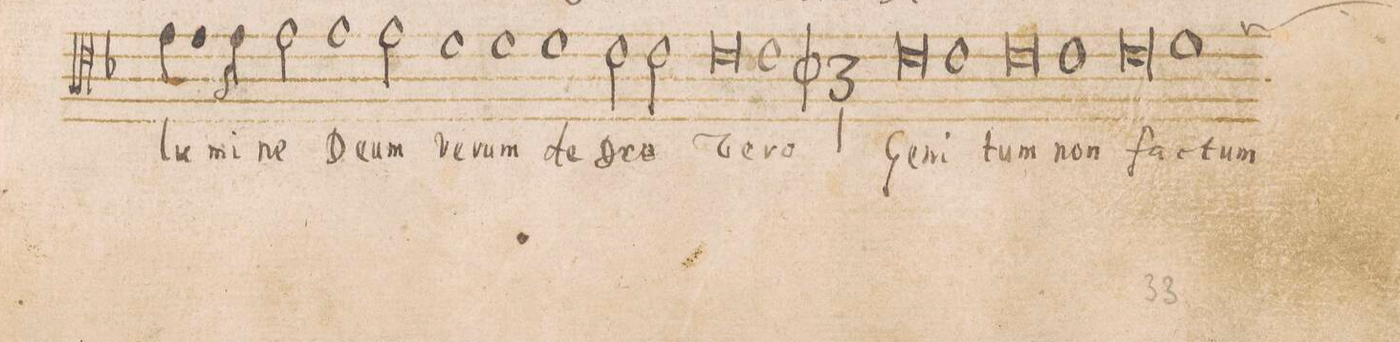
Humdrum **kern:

**kern	**text
*I"ALTVS	*
*clefC4	*
*k[b-]	*
*met(C|)	*
*M2/1	*
4.e\	lu-
8e\	-mi-
=36-	=36-
2e\	-ne
1e	De-
2e\	-um
=37-	=37-
1d	ve-
1d	-rum
=38-	=38-
1d	de
2c\	De-
2c\	-o
=39-	=39-
0c	Ve-
=40-	=40-
1c	-ro
=41-	=41-
*M3/1	*
0c	Ge-
1c	-ni-
=42-	=42-
0c	-tum
1c	non
=43-	=43-
0c	fa-
*custos:f	*
1d	-ctum
=44-	=44-
*-	*-
